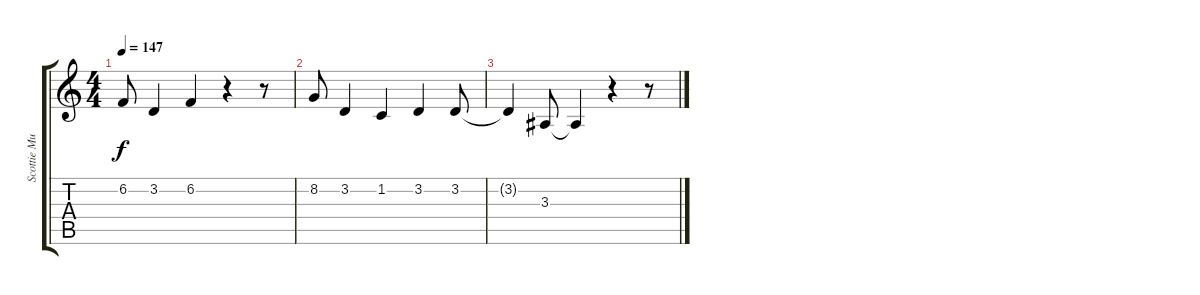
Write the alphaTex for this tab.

\track ("Scottie Murphy - Vocals" "Scottie Mu") {instrument altosax}
\staff {score tabs}
\tuning (E4 B3 G3 D3 A2 E2) {hide}
\ts (4 4)
\tempo 147
\clef g2
\ks c
6.2.8{dy f} 3.2.4 6.2.4 r.4 r.8 |
8.2.8 3.2.4 1.2.4 3.2.4 3.2.8 |
3.2{t}.4 3.3.8 3.3{t}.4 r.4 r.8
